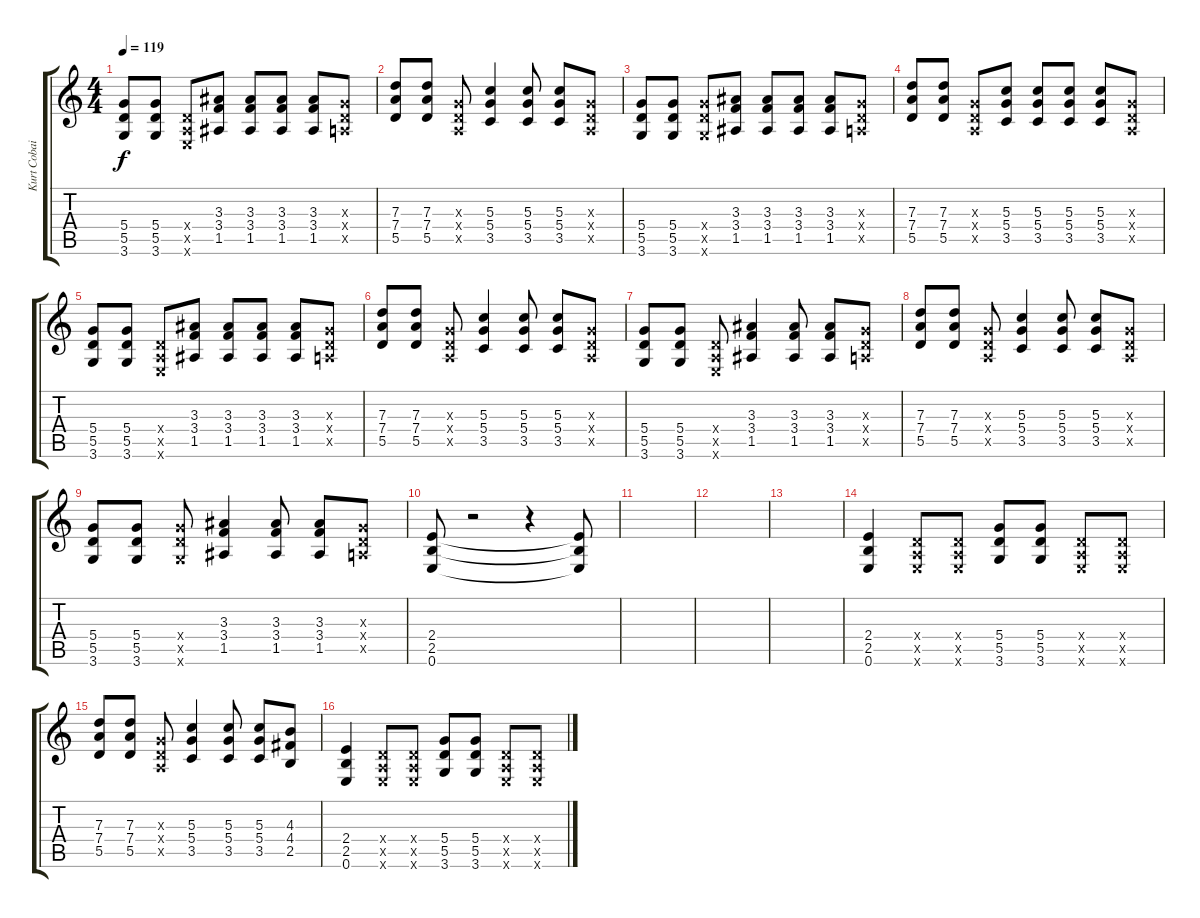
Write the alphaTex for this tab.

\track ("Kurt Cobain" "Kurt Cobai") {instrument acousticguitarsteel}
\staff {score tabs}
\tuning (E4 B3 G3 D3 A2 E2) {hide}
\ts (4 4)
\tempo 119
\clef g2
\ks c
(5.4 5.5 3.6).8{dy f} (5.4 5.5 3.6).8 (0.4{x} 0.5{x} 0.6{x}).8 (3.3 3.4 1.5).8 (3.3 3.4 1.5).8 (3.3 3.4 1.5).8 (3.3 3.4 1.5).8 (0.3{x} 0.4{x} 0.5{x}).8 |
(7.3 7.4 5.5).8 (7.3 7.4 5.5).8 (0.3{x} 0.4{x} 0.5{x}).8 (5.3 5.4 3.5).4 (5.3 5.4 3.5).8 (5.3 5.4 3.5).8 (0.3{x} 0.4{x} 0.5{x}).8 |
(5.4 5.5 3.6).8 (5.4 5.5 3.6).8 (5.4{x} 5.5{x} 3.6{x}).8 (3.3 3.4 1.5).8 (3.3 3.4 1.5).8 (3.3 3.4 1.5).8 (3.3 3.4 1.5).8 (0.3{x} 0.4{x} 0.5{x}).8 |
(7.3 7.4 5.5).8 (7.3 7.4 5.5).8 (0.3{x} 0.4{x} 0.5{x}).8 (5.3 5.4 3.5).8 (5.3 5.4 3.5).8 (5.3 5.4 3.5).8 (5.3 5.4 3.5).8 (0.3{x} 0.4{x} 0.5{x}).8 |
(5.4 5.5 3.6).8 (5.4 5.5 3.6).8 (0.4{x} 0.5{x} 0.6{x}).8 (3.3 3.4 1.5).8 (3.3 3.4 1.5).8 (3.3 3.4 1.5).8 (3.3 3.4 1.5).8 (0.3{x} 0.4{x} 0.5{x}).8 |
(7.3 7.4 5.5).8 (7.3 7.4 5.5).8 (0.3{x} 0.4{x} 0.5{x}).8 (5.3 5.4 3.5).4 (5.3 5.4 3.5).8 (5.3 5.4 3.5).8 (0.3{x} 0.4{x} 0.5{x}).8 |
(5.4 5.5 3.6).8 (5.4 5.5 3.6).8 (0.4{x} 0.5{x} 0.6{x}).8 (3.3 3.4 1.5).4 (3.3 3.4 1.5).8 (3.3 3.4 1.5).8 (0.3{x} 0.4{x} 0.5{x}).8 |
(7.3 7.4 5.5).8 (7.3 7.4 5.5).8 (0.3{x} 0.4{x} 0.5{x}).8 (5.3 5.4 3.5).4 (5.3 5.4 3.5).8 (5.3 5.4 3.5).8 (0.3{x} 0.4{x} 0.5{x}).8 |
(5.4 5.5 3.6).8 (5.4 5.5 3.6).8 (5.4{x} 5.5{x} 3.6{x}).8 (3.3 3.4 1.5).4 (3.3 3.4 1.5).8 (3.3 3.4 1.5).8 (0.3{x} 0.4{x} 0.5{x}).8 |
(2.4 2.5 0.6).8 r.2 r.4 (2.4{t} 2.5{t} 0.6{t}).8 |
|
|
|
(2.4 2.5 0.6).4 (0.4{x} 0.5{x} 0.6{x}).8 (0.4{x} 0.5{x} 0.6{x}).8 (5.4 5.5 3.6).8 (5.4 5.5 3.6).8 (0.4{x} 0.5{x} 0.6{x}).8 (0.4{x} 0.5{x} 0.6{x}).8 |
(7.3 7.4 5.5).8 (7.3 7.4 5.5).8 (0.3{x} 0.4{x} 0.5{x}).8 (5.3 5.4 3.5).4 (5.3 5.4 3.5).8 (5.3 5.4 3.5).8 (4.3 4.4 2.5).8 |
(2.4 2.5 0.6).4 (0.4{x} 0.5{x} 0.6{x}).8 (0.4{x} 0.5{x} 0.6{x}).8 (5.4 5.5 3.6).8 (5.4 5.5 3.6).8 (0.4{x} 0.5{x} 0.6{x}).8 (0.4{x} 0.5{x} 0.6{x}).8
